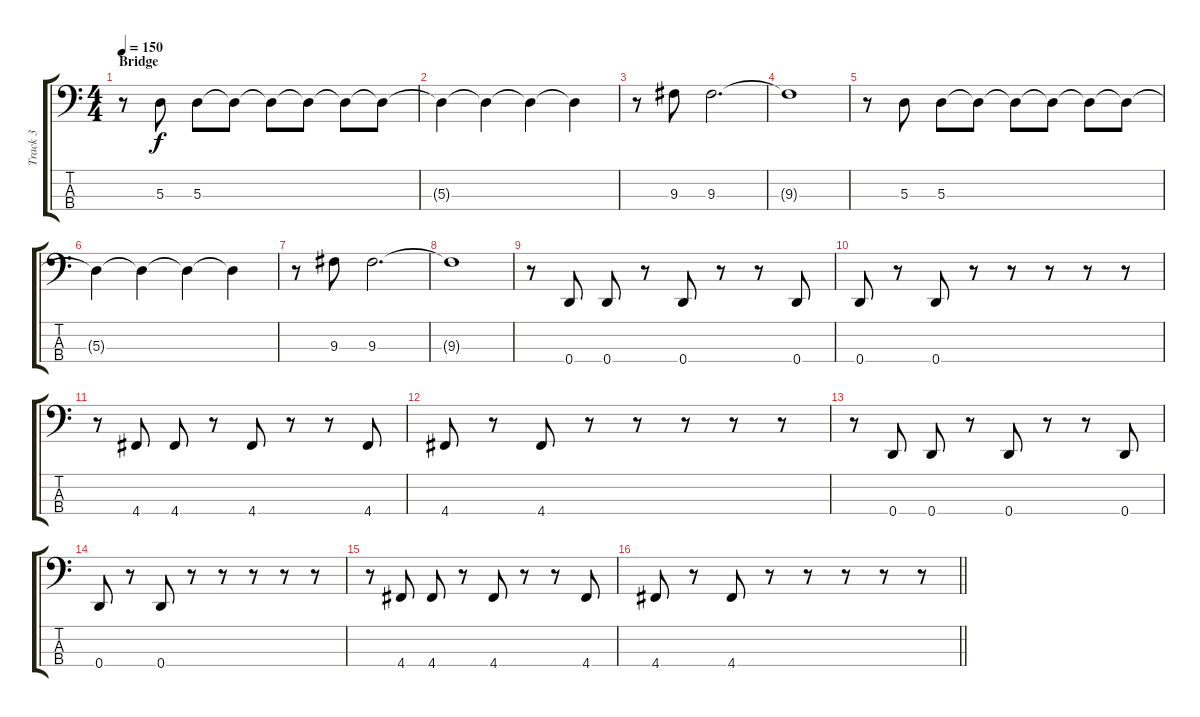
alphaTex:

\track ("Track 3" "Track 3") {instrument electricbassfinger}
\staff {score tabs}
\tuning (G2 D2 A1 D1) {hide}
\ts (4 4)
\section ("" "Bridge")
\tempo 150
\clef f4
\ks c
r.8{dy f} 5.3.8 5.3.8 5.3{t}.8 5.3{t}.8 5.3{t}.8 5.3{t}.8 5.3{t}.8 |
5.3{t}.4 5.3{t}.4 5.3{t}.4 5.3{t}.4 |
r.8 9.3.8 9.3.2{d} |
9.3{t}.1 |
r.8 5.3.8 5.3.8 5.3{t}.8 5.3{t}.8 5.3{t}.8 5.3{t}.8 5.3{t}.8 |
5.3{t}.4 5.3{t}.4 5.3{t}.4 5.3{t}.4 |
r.8 9.3.8 9.3.2{d} |
9.3{t}.1 |
r.8 0.4.8 0.4.8 r.8 0.4.8 r.8 r.8 0.4.8 |
0.4.8 r.8 0.4.8 r.8 r.8 r.8 r.8 r.8 |
r.8 4.4.8 4.4.8 r.8 4.4.8 r.8 r.8 4.4.8 |
4.4.8 r.8 4.4.8 r.8 r.8 r.8 r.8 r.8 |
r.8 0.4.8 0.4.8 r.8 0.4.8 r.8 r.8 0.4.8 |
0.4.8 r.8 0.4.8 r.8 r.8 r.8 r.8 r.8 |
r.8 4.4.8 4.4.8 r.8 4.4.8 r.8 r.8 4.4.8 |
\barLineRight lightlight
4.4.8 r.8 4.4.8 r.8 r.8 r.8 r.8 r.8
